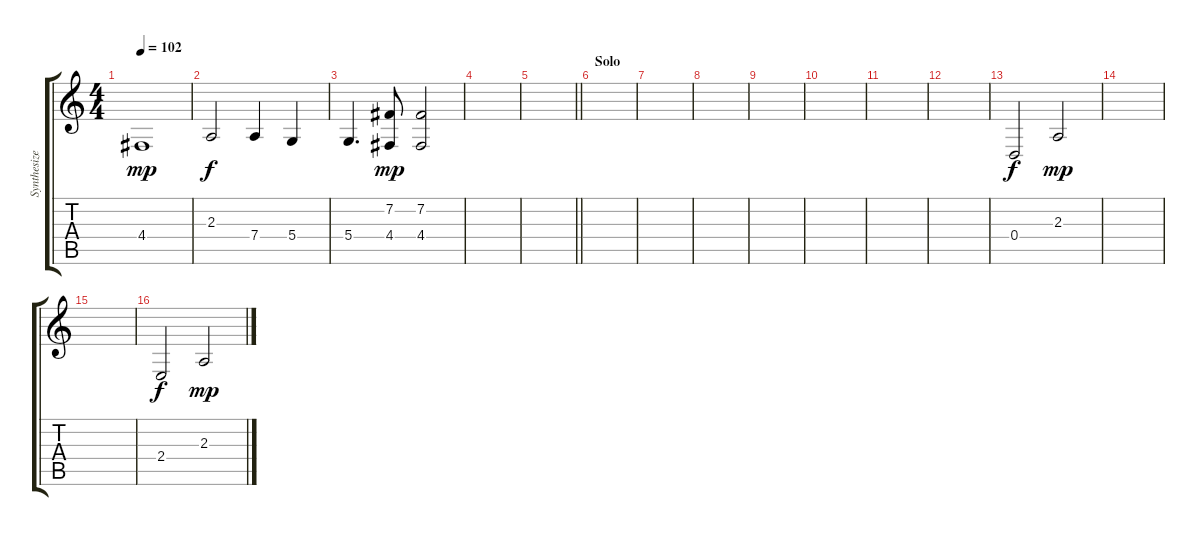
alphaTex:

\track ("Synthesizer" "Synthesize") {instrument stringensemble1}
\staff {score tabs}
\tuning (E4 B3 G3 D3 A2 E2) {hide}
\ts (4 4)
\tempo 102
\clef g2
\ks c
4.4.1{dy mp} |
2.3.2{dy f} 7.4.4 5.4.4 |
5.4.4{d} (7.2 4.4).8{dy mp} (7.2 4.4).2 |
|
\barLineRight lightlight
|
\section ("" "Solo")
|
|
|
|
|
|
|
0.4.2{dy f} 2.3.2{dy mp} |
|
|
2.4.2{dy f} 2.3.2{dy mp}
